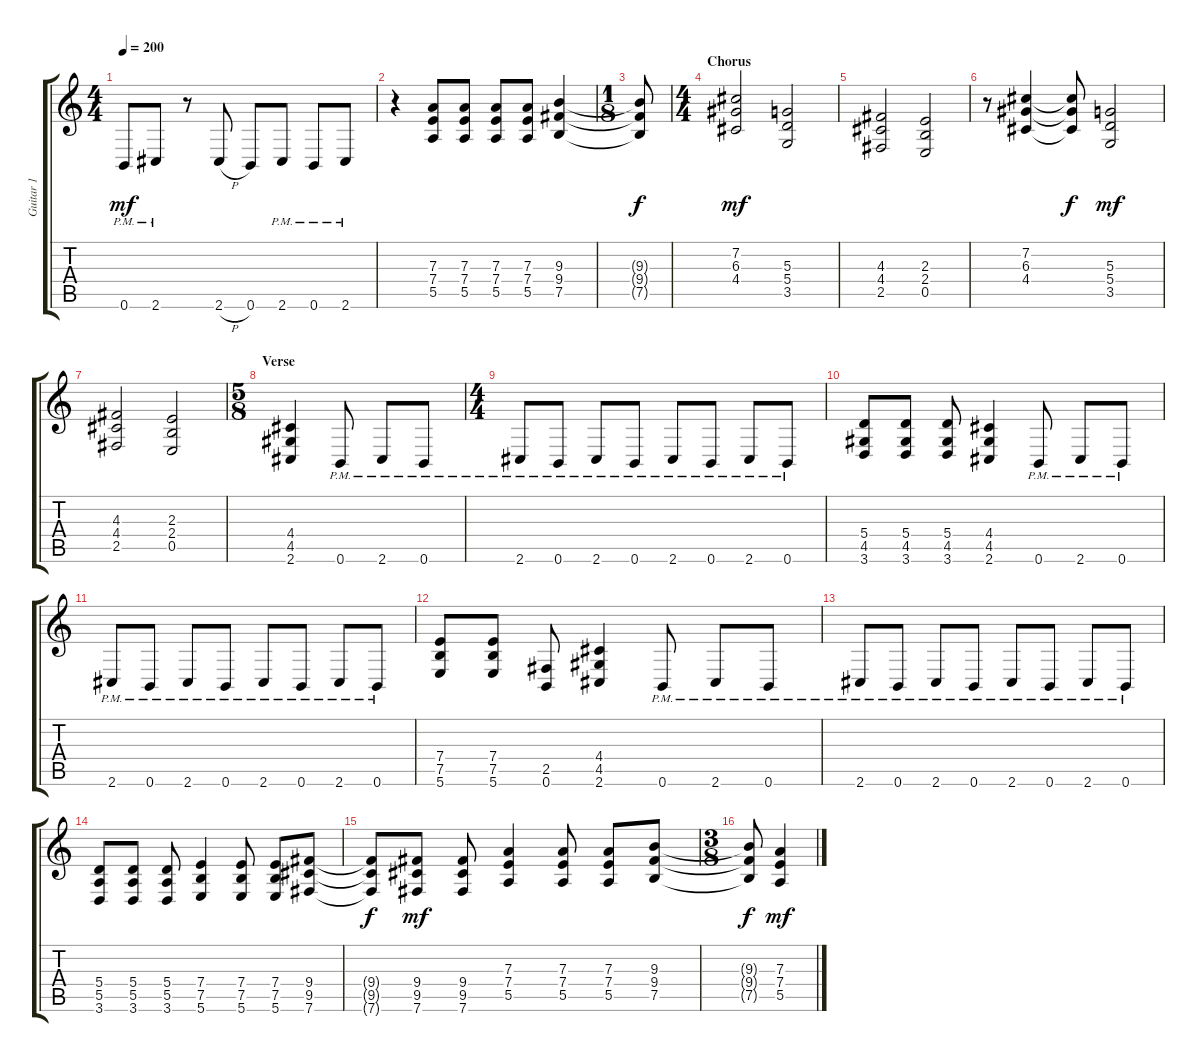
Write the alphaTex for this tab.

\track ("Guitar 1" "Guitar 1") {instrument overdrivenguitar}
\staff {score tabs}
\tuning (B3 Gb3 D3 A2 E2 B1) {hide}
\ts (4 4)
\tempo 200
\clef g2
\ks c
0.6{pm}.8{dy mf} 2.6{pm}.8 r.8 2.6{h}.8 0.6.8 2.6{pm}.8 0.6{pm}.8 2.6{pm}.8 |
r.4 (7.3 7.4 5.5).8 (7.3 7.4 5.5).8 (7.3 7.4 5.5).8 (7.3 7.4 5.5).8 (9.3 9.4 7.5).4 |
\ts (1 8)
(9.3{t} 9.4{t} 7.5{t}).8{dy f} |
\ts (4 4)
\section ("" "Chorus")
(7.2 6.3 4.4).2{dy mf} (5.3 5.4 3.5).2 |
(4.3 4.4 2.5).2 (2.3 2.4 0.5).2 |
r.8 (7.2 6.3 4.4).4 (7.2{t} 6.3{t} 4.4{t}).8{dy f} (5.3 5.4 3.5).2{dy mf} |
(4.3 4.4 2.5).2 (2.3 2.4 0.5).2 |
\ts (5 8)
\section ("" "Verse")
(4.4 4.5 2.6).4 0.6{pm}.8 2.6{pm}.8 0.6{pm}.8 |
\ts (4 4)
2.6{pm}.8 0.6{pm}.8 2.6{pm}.8 0.6{pm}.8 2.6{pm}.8 0.6{pm}.8 2.6{pm}.8 0.6{pm}.8 |
(5.4 4.5 3.6).8 (5.4 4.5 3.6).8 (5.4 4.5 3.6).8 (4.4 4.5 2.6).4 0.6{pm}.8 2.6{pm}.8 0.6{pm}.8 |
2.6{pm}.8 0.6{pm}.8 2.6{pm}.8 0.6{pm}.8 2.6{pm}.8 0.6{pm}.8 2.6{pm}.8 0.6{pm}.8 |
(7.4 7.5 5.6).8 (7.4 7.5 5.6).8 (2.5 0.6).8 (4.4 4.5 2.6).4 0.6{pm}.8 2.6{pm}.8 0.6{pm}.8 |
2.6{pm}.8 0.6{pm}.8 2.6{pm}.8 0.6{pm}.8 2.6{pm}.8 0.6{pm}.8 2.6{pm}.8 0.6{pm}.8 |
(5.4 5.5 3.6).8 (5.4 5.5 3.6).8 (5.4 5.5 3.6).8 (7.4 7.5 5.6).4 (7.4 7.5 5.6).8 (7.4 7.5 5.6).8 (9.4 9.5 7.6).8 |
(9.4{t} 9.5{t} 7.6{t}).8{dy f} (9.4 9.5 7.6).8{dy mf} (9.4 9.5 7.6).8 (7.3 7.4 5.5).4 (7.3 7.4 5.5).8 (7.3 7.4 5.5).8 (9.3 9.4 7.5).8 |
\ts (3 8)
(9.3{t} 9.4{t} 7.5{t}).8{dy f} (7.3 7.4 5.5).4{dy mf}
